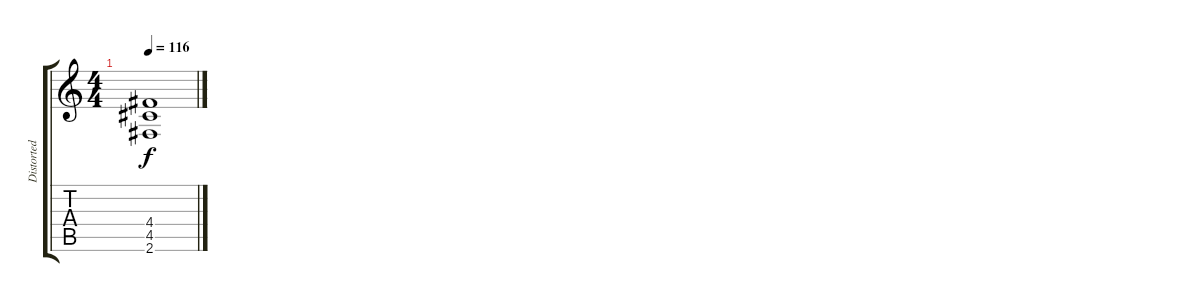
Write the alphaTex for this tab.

\track ("Distorted Guitar" "Distorted ") {instrument distortionguitar}
\staff {score tabs}
\tuning (E4 B3 G3 D3 A2 E2) {hide}
\ts (4 4)
\tempo 116
\clef g2
\ks c
(4.4{t} 4.5{t} 2.6{t}).1{dy f}
